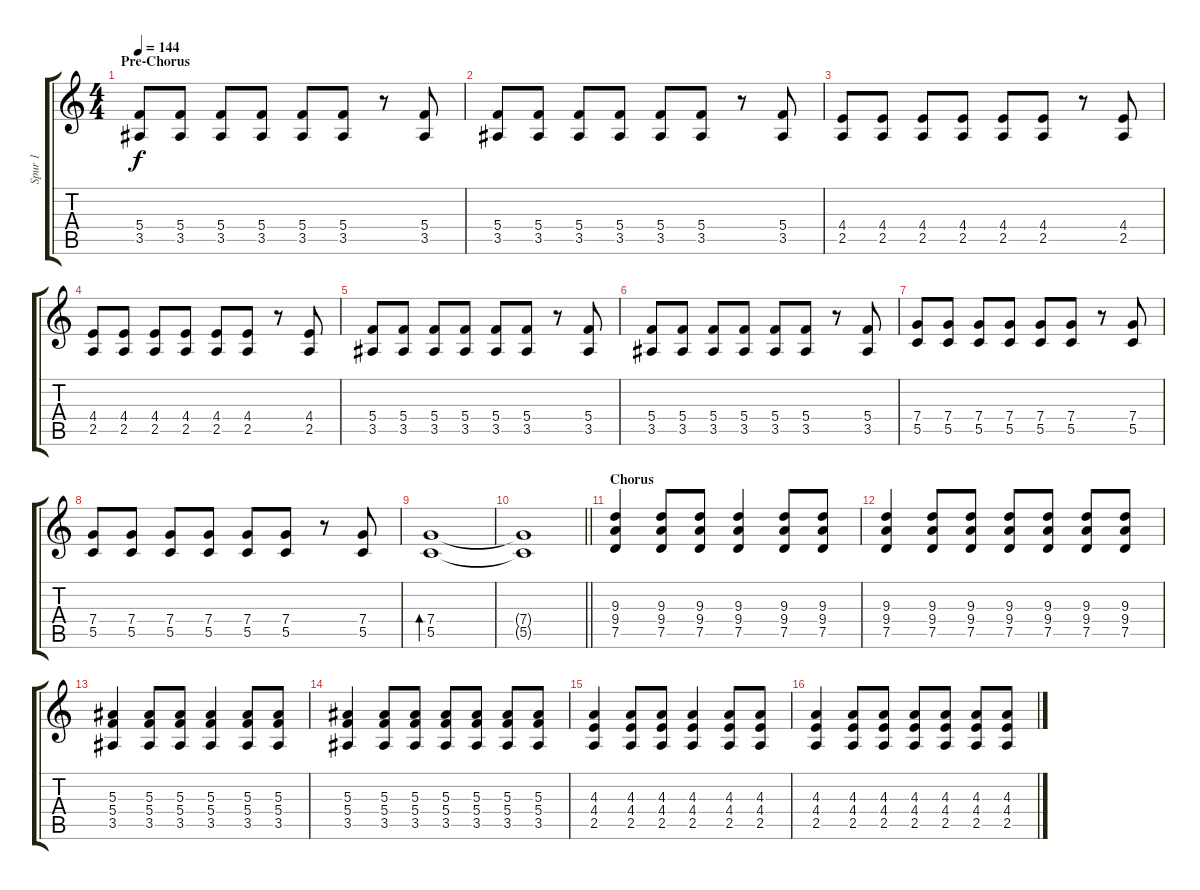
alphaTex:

\track ("Spur 1" "Spur 1") {instrument distortionguitar}
\staff {score tabs}
\tuning (D4 A3 F3 C3 G2 C2) {hide}
\ts (4 4)
\section ("" "Pre-Chorus")
\tempo 144
\clef g2
\ks c
(5.4 3.5).8{dy f volume 10} (5.4 3.5).8 (5.4 3.5).8 (5.4 3.5).8 (5.4 3.5).8 (5.4 3.5).8 r.8 (5.4 3.5).8 |
(5.4 3.5).8 (5.4 3.5).8 (5.4 3.5).8 (5.4 3.5).8 (5.4 3.5).8 (5.4 3.5).8 r.8 (5.4 3.5).8 |
(4.4 2.5).8 (4.4 2.5).8 (4.4 2.5).8 (4.4 2.5).8 (4.4 2.5).8 (4.4 2.5).8 r.8 (4.4 2.5).8 |
(4.4 2.5).8 (4.4 2.5).8 (4.4 2.5).8 (4.4 2.5).8 (4.4 2.5).8 (4.4 2.5).8 r.8 (4.4 2.5).8 |
(5.4 3.5).8 (5.4 3.5).8 (5.4 3.5).8 (5.4 3.5).8 (5.4 3.5).8 (5.4 3.5).8 r.8 (5.4 3.5).8 |
(5.4 3.5).8 (5.4 3.5).8 (5.4 3.5).8 (5.4 3.5).8 (5.4 3.5).8 (5.4 3.5).8 r.8 (5.4 3.5).8 |
(7.4 5.5).8 (7.4 5.5).8 (7.4 5.5).8 (7.4 5.5).8 (7.4 5.5).8 (7.4 5.5).8 r.8 (7.4 5.5).8 |
(7.4 5.5).8 (7.4 5.5).8 (7.4 5.5).8 (7.4 5.5).8 (7.4 5.5).8 (7.4 5.5).8 r.8 (7.4 5.5).8 |
(7.4 5.5).1{bd 120 volume 4} |
\barLineRight lightlight
(7.4{t} 5.5{t}).1 |
\section ("" "Chorus")
(9.3 9.4 7.5).4{volume 14 instrument distortionguitar} (9.3 9.4 7.5).8 (9.3 9.4 7.5).8 (9.3 9.4 7.5).4 (9.3 9.4 7.5).8 (9.3 9.4 7.5).8 |
(9.3 9.4 7.5).4 (9.3 9.4 7.5).8 (9.3 9.4 7.5).8 (9.3 9.4 7.5).8 (9.3 9.4 7.5).8 (9.3 9.4 7.5).8 (9.3 9.4 7.5).8 |
(5.3 5.4 3.5).4 (5.3 5.4 3.5).8 (5.3 5.4 3.5).8 (5.3 5.4 3.5).4 (5.3 5.4 3.5).8 (5.3 5.4 3.5).8 |
(5.3 5.4 3.5).4 (5.3 5.4 3.5).8 (5.3 5.4 3.5).8 (5.3 5.4 3.5).8 (5.3 5.4 3.5).8 (5.3 5.4 3.5).8 (5.3 5.4 3.5).8 |
(4.3 4.4 2.5).4 (4.3 4.4 2.5).8 (4.3 4.4 2.5).8 (4.3 4.4 2.5).4 (4.3 4.4 2.5).8 (4.3 4.4 2.5).8 |
(4.3 4.4 2.5).4 (4.3 4.4 2.5).8 (4.3 4.4 2.5).8 (4.3 4.4 2.5).8 (4.3 4.4 2.5).8 (4.3 4.4 2.5).8 (4.3 4.4 2.5).8
